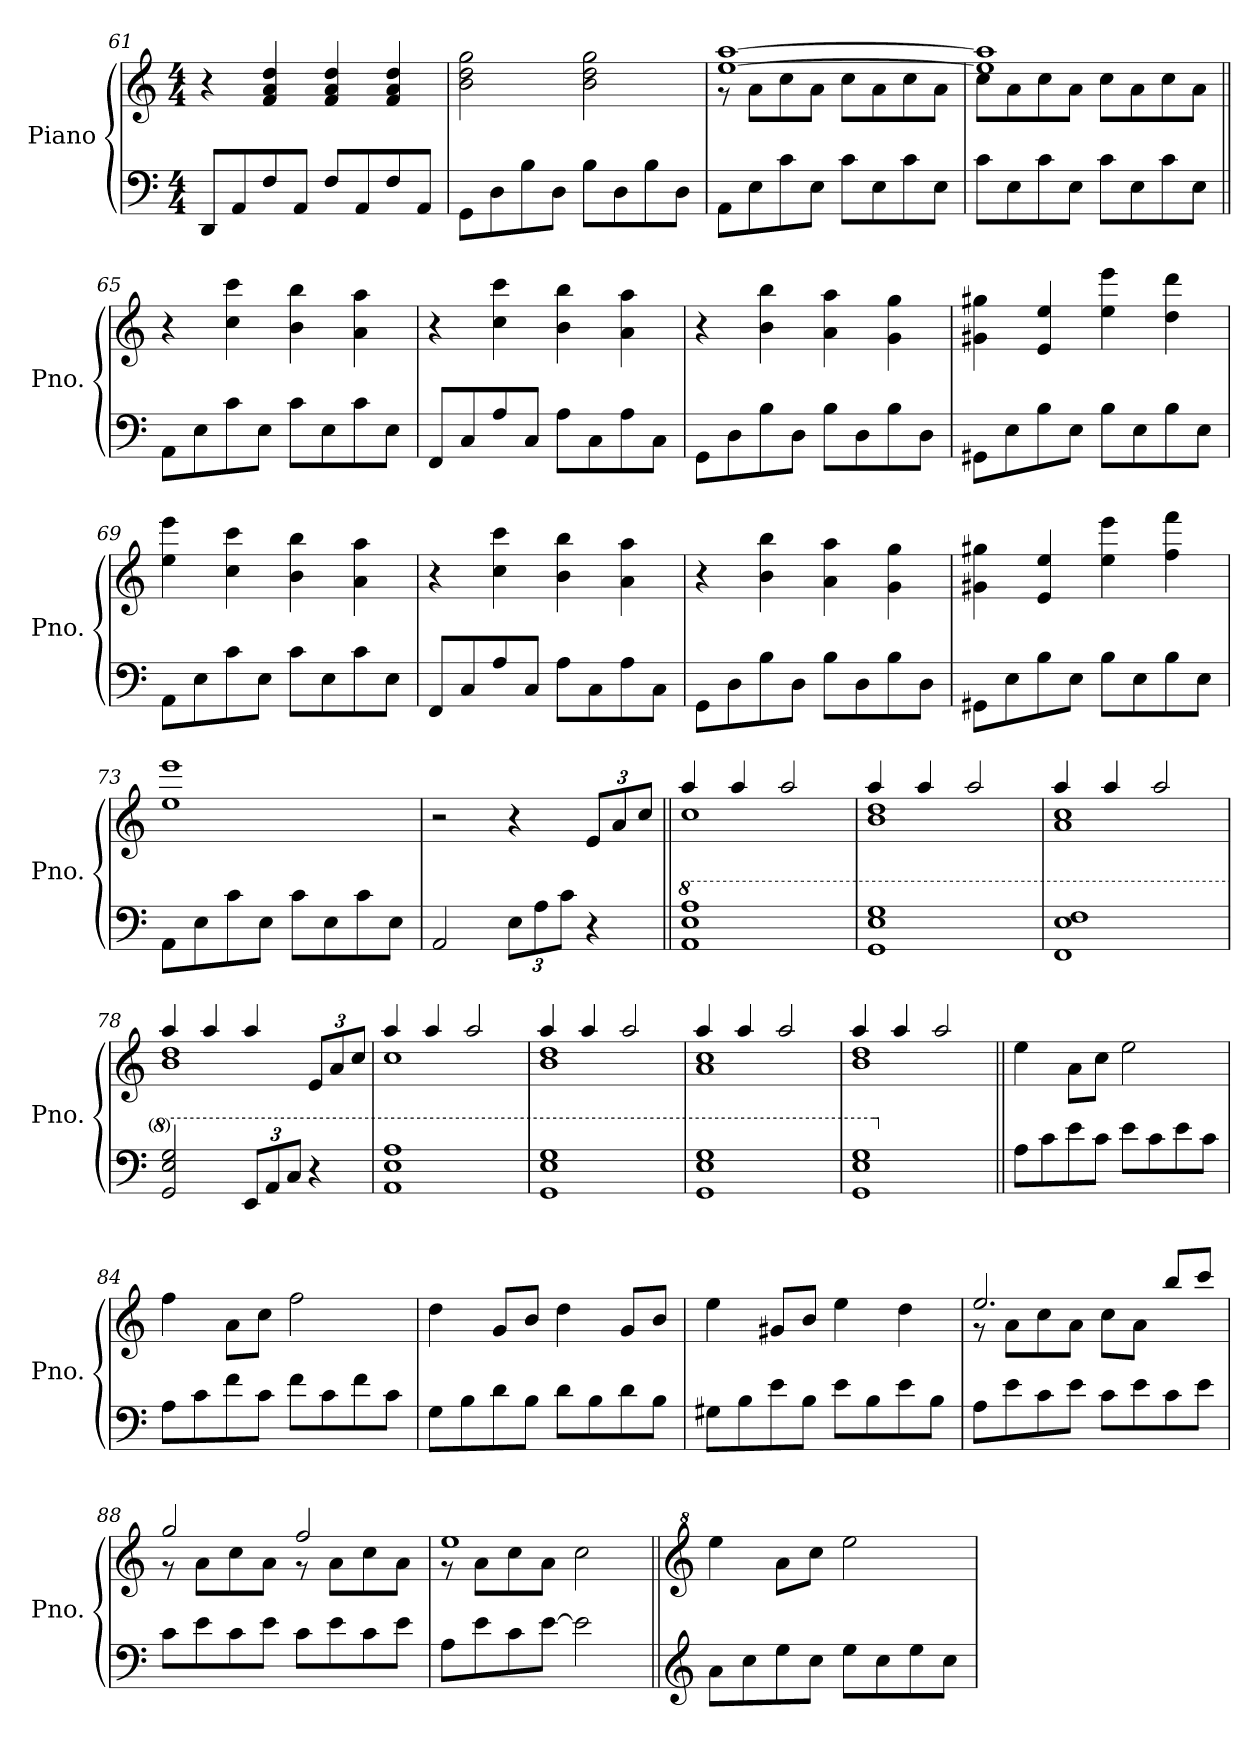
**kern	**kern
*part1	*part1
*staff2	*staff1
*I"Piano	*
*I'Pno.	*
*clefF4	*clefG2
*k[]	*k[]
*M4/4	*M4/4
=61	=61
8DD/L	4r
8AA/	.
8F/	4f/ 4a/ 4dd/
8AA/J	.
8F/L	4f/ 4a/ 4dd/
8AA/	.
8F/	4f/ 4a/ 4dd/
8AA/J	.
=62	=62
8GG\L	2b\ 2dd\ 2gg\
8D\	.
8B\	.
8D\J	.
8B\L	2b\ 2dd\ 2gg\
8D\	.
8B\	.
8D\J	.
=63	=63
*	*^
8AA\L	[1ee [1aa	8r
8E\	.	8a\L
8c\	.	8cc\
8E\J	.	8a\J
8c\L	.	8cc\L
8E\	.	8a\
8c\	.	8cc\
8E\J	.	8a\J
!!LO:LB:g=z	!!
=64	=64	=64
8c\L	1ee] 1aa]	8cc\L
8E\	.	8a\
8c\	.	8cc\
8E\J	.	8a\J
8c\L	.	8cc\L
8E\	.	8a\
8c\	.	8cc\
8E\J	.	8a\J
*	*v	*v
=65||	=65||
8AA\L	4r
8E\	.
8c\	4cc\ 4ccc\
8E\J	.
8c\L	4b\ 4bb\
8E\	.
8c\	4a\ 4aa\
8E\J	.
=66	=66
8FF/L	4r
8C/	.
8A/	4cc\ 4ccc\
8C/J	.
8A\L	4b\ 4bb\
8C\	.
8A\	4a\ 4aa\
8C\J	.
=67	=67
8GG\L	4r
8D\	.
8B\	4b\ 4bb\
8D\J	.
8B\L	4a\ 4aa\
8D\	.
8B\	4g\ 4gg\
8D\J	.
=68	=68
8GG#X\L	4g#X\ 4gg#X\
8E\	.
8B\	4e/ 4ee/
8E\J	.
8B\L	4ee\ 4eee\
8E\	.
8B\	4dd\ 4ddd\
8E\J	.
!!LO:LB:g=z
=69	=69
8AA\L	4ee\ 4eee\
8E\	.
8c\	4cc\ 4ccc\
8E\J	.
8c\L	4b\ 4bb\
8E\	.
8c\	4a\ 4aa\
8E\J	.
=70	=70
8FF/L	4r
8C/	.
8A/	4cc\ 4ccc\
8C/J	.
8A\L	4b\ 4bb\
8C\	.
8A\	4a\ 4aa\
8C\J	.
=71	=71
8GG\L	4r
8D\	.
8B\	4b\ 4bb\
8D\J	.
8B\L	4a\ 4aa\
8D\	.
8B\	4g\ 4gg\
8D\J	.
=72	=72
8GG#X\L	4g#X\ 4gg#X\
8E\	.
8B\	4e/ 4ee/
8E\J	.
8B\L	4ee\ 4eee\
8E\	.
8B\	4ff\ 4fff\
8E\J	.
=73	=73
8AA\L	1ee 1eee
8E\	.
8c\	.
8E\J	.
8c\L	.
8E\	.
8c\	.
8E\J	.
!!LO:LB:g=z
=74	=74
2AA/	2r
*Xbrackettup	*
12E\L	4r
12A\	.
12c\J	.
*	*Xbrackettup
4r	12e/L
.	12a/
.	12cc/J
=75||	=75||
*8va	*
*	*^
1A 1e 1a	4aa/	1cc
.	4aa/	.
.	2aa/	.
=76	=76	=76
1G 1e 1g	4aa/	1b 1dd
.	4aa/	.
.	2aa/	.
=77	=77	=77
1F 1e 1f	4aa/	1a 1cc
.	4aa/	.
.	2aa/	.
=78	=78	=78
2G/ 2e/ 2g/	4aa/	1b 1dd
.	4aa/	.
12E/L	4aa/	.
12A/	.	.
12c/J	.	.
4r	12e/L	.
.	12a/	.
.	12cc/J	.
=79	=79	=79
1A 1e 1a	4aa/	1cc
.	4aa/	.
.	2aa/	.
=80	=80	=80
1G 1e 1g	4aa/	1b 1dd
.	4aa/	.
.	2aa/	.
=81	=81	=81
1G 1e 1g	4aa/	1a 1cc
.	4aa/	.
.	2aa/	.
!!LO:LB:g=z	!!
=82	=82	=82
1G 1e 1g	4aa/	1b 1dd
.	4aa/	.
.	2aa/	.
*	*v	*v
=83||	=83||
*X8va	*
8A\L	4ee\
8c\	.
8e\	8a\L
8c\J	8cc\J
8e\L	2ee\
8c\	.
8e\	.
8c\J	.
=84	=84
8A\L	4ff\
8c\	.
8f\	8a\L
8c\J	8cc\J
8f\L	2ff\
8c\	.
8f\	.
8c\J	.
=85	=85
8G\L	4dd\
8B\	.
8d\	8g/L
8B\J	8b/J
8d\L	4dd\
8B\	.
8d\	8g/L
8B\J	8b/J
=86	=86
8G#X\L	4ee\
8B\	.
8e\	8g#X/L
8B\J	8b/J
8e\L	4ee\
8B\	.
8e\	4dd\
8B\J	.
!!LO:PB:g=z
=87	=87
*	*^
8A\L	2.ee/	8r
8e\	.	8a\L
8c\	.	8cc\
8e\J	.	8a\J
8c\L	.	8cc\L
8e\	.	8a\J
8c\	8bb/L	4ryy
8e\J	8ccc/J	.
=88	=88	=88
8c\L	2gg/	8r
8e\	.	8a\L
8c\	.	8cc\
8e\J	.	8a\J
8c\L	2ff/	8r
8e\	.	8a\L
8c\	.	8cc\
8e\J	.	8a\J
=89	=89	=89
8A\L	1ee	8r
8e\	.	8a\L
8c\	.	8cc\
[8e\J	.	8a\J
2e\]	.	2cc\
*	*v	*v
=90||	=90||
*clefG2	*clefG^2
8a\L	4eee\
8cc\	.
8ee\	8aa\L
8cc\J	8ccc\J
8ee\L	2eee\
8cc\	.
8ee\	.
8cc\J	.
=	=
*-	*-
